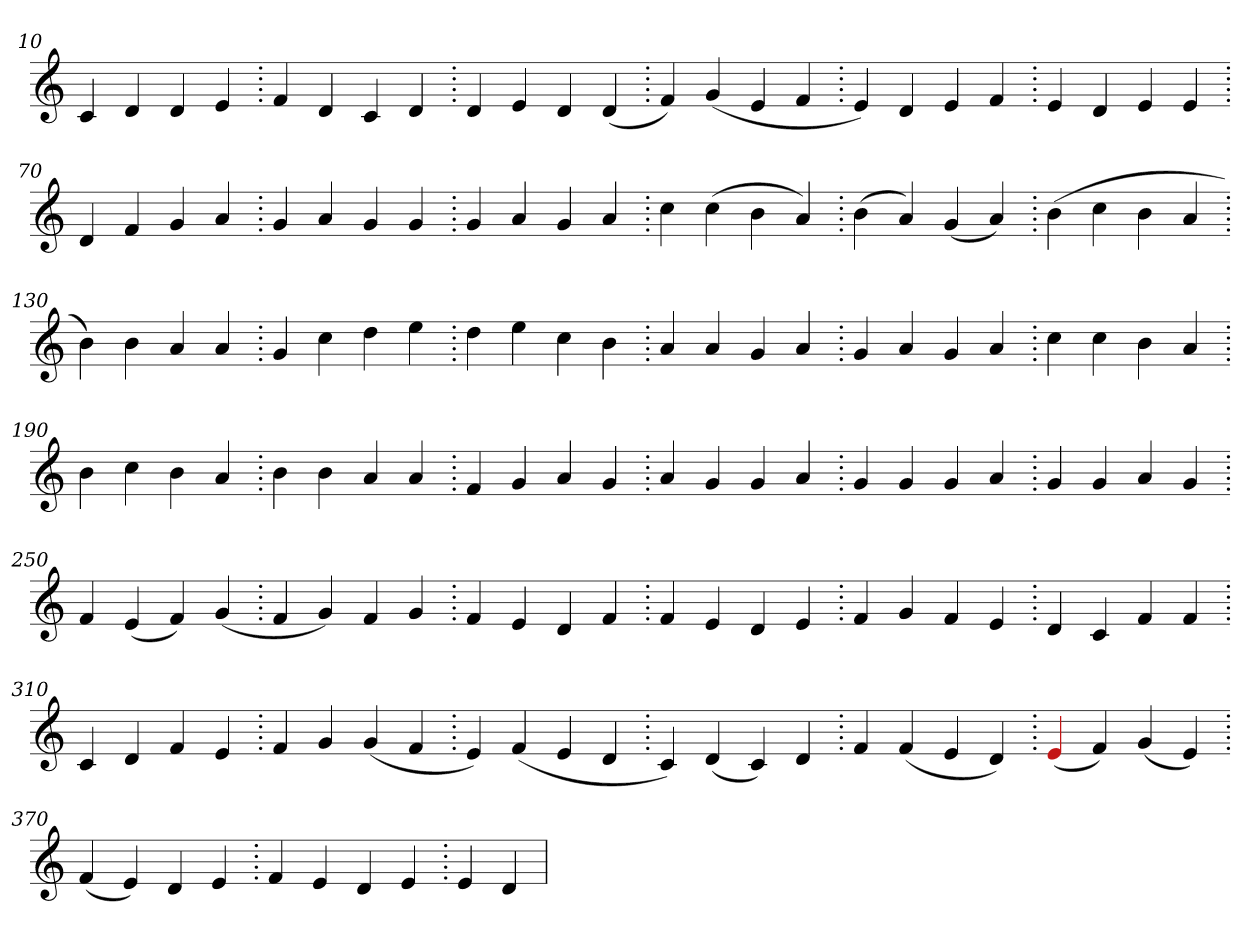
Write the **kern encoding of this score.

**kern
*part1
*staff1
*clefG2
=10.
4c
4d
4d
4e
=20.
4f
4d
4c
4d
=30.
4d
4e
4d
(>4d
=40.
4f)
(>4g
4e
4f
=50.
4e)
4d
4e
4f
=60.
4e
4d
4e
4e
=70.
4d
4f
4g
4a
=80.
4g
4a
4g
4g
=90.
4g
4a
4g
4a
=100.
4cc
(>4cc
4b
4a)
=110.
(>4b
4a)
(>4g
4a)
=120.
(>4b
4cc
4b
4a
=130.
4b)
4b
4a
4a
=140.
4g
4cc
4dd
4ee
=150.
4dd
4ee
4cc
4b
=160.
4a
4a
4g
4a
=170.
4g
4a
4g
4a
=180.
4cc
4cc
4b
4a
=190.
4b
4cc
4b
4a
=200.
4b
4b
4a
4a
=210.
4f
4g
4a
4g
=220.
4a
4g
4g
4a
=230.
4g
4g
4g
4a
=240.
4g
4g
4a
4g
=250.
4f
(>4e
4f)
(>4g
=260.
4f
4g)
4f
4g
=270.
4f
4e
4d
4f
=280.
4f
4e
4d
4e
=290.
4f
4g
4f
4e
=300.
4d
4c
4f
4f
=310.
4c
4d
4f
4e
=320.
4f
4g
(>4g
4f
=330.
4e)
(>4f
4e
4d
=340.
4c)
(>4d
4c)
4d
=350.
4f
(>4f
4e
4d)
=360.
(>4Re
4f)
(>4g
4e)
=370.
(>4f
4e)
4d
4e
=380.
4f
4e
4d
4e
=390.
4e
4d
=
*-
